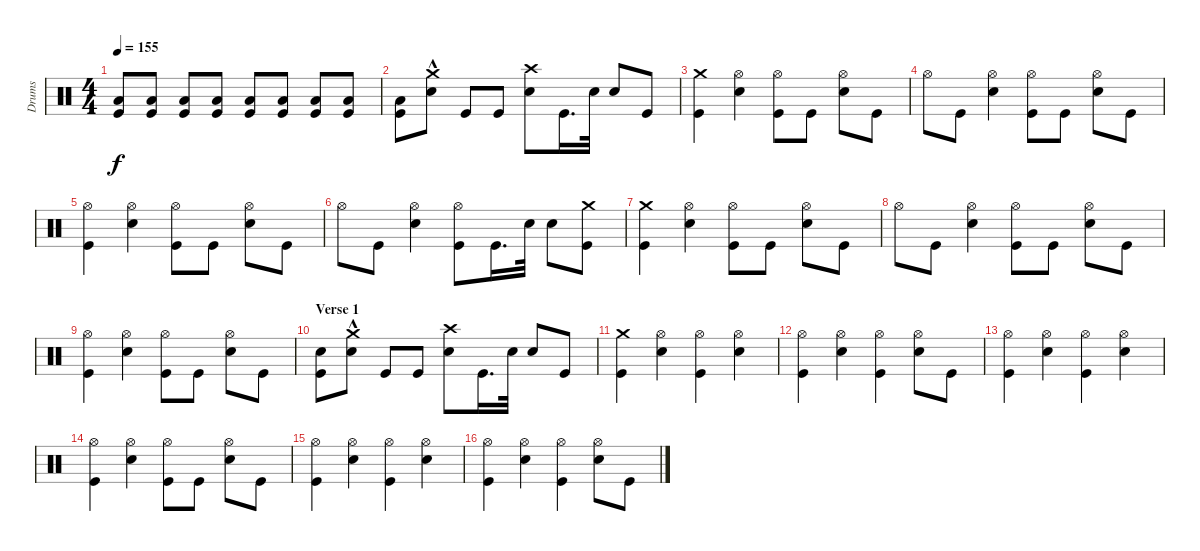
\track ("Drums" "Drums") {instrument percussion}
\staff {score}
\articulation defaults
\ts (4 4)
\tempo 155
\clef neutral
\ks c
("Kick (hit)" "Low Floor Tom (hit)").8{dy f} ("Low Floor Tom (hit)" "Kick (hit)").8 ("Low Floor Tom (hit)" "Kick (hit)").8 ("Low Floor Tom (hit)" "Kick (hit)").8 ("Low Floor Tom (hit)" "Kick (hit)").8 ("Low Floor Tom (hit)" "Kick (hit)").8 ("Low Floor Tom (hit)" "Kick (hit)").8 ("Low Floor Tom (hit)" "Kick (hit)").8 |
("Low Floor Tom (hit)" "Kick (hit)").8 ("Crash medium (hit)"{hac} "Electric Snare (hit)").8 "Kick (hit)".8 "Kick (hit)".8 ("Electric Snare (hit)" "Crash high (hit)").8 "Kick (hit)".16{d} "Electric Snare (hit)".32 "Electric Snare (hit)".8 "Kick (hit)".8 |
("Kick (hit)" "Crash medium (hit)").4 ("Electric Snare (hit)" "Hi-Hat (open)").4 ("Kick (hit)" "Hi-Hat (open)").8 "Kick (hit)".8 ("Electric Snare (hit)" "Hi-Hat (open)").8 "Kick (hit)".8 |
"Hi-Hat (open)".8 "Kick (hit)".8 ("Electric Snare (hit)" "Hi-Hat (open)").4 ("Kick (hit)" "Hi-Hat (open)").8 "Kick (hit)".8 ("Electric Snare (hit)" "Hi-Hat (open)").8 "Kick (hit)".8 |
("Hi-Hat (open)" "Kick (hit)").4 ("Hi-Hat (open)" "Electric Snare (hit)").4 ("Hi-Hat (open)" "Kick (hit)").8 "Kick (hit)".8 ("Hi-Hat (open)" "Electric Snare (hit)").8 "Kick (hit)".8 |
"Hi-Hat (open)".8 "Kick (hit)".8 ("Electric Snare (hit)" "Hi-Hat (open)").4 ("Kick (hit)" "Hi-Hat (open)").8 "Kick (hit)".16{d} "Electric Snare (hit)".32 "Electric Snare (hit)".8 ("Kick (hit)" "Crash medium (hit)").8 |
("Kick (hit)" "Crash medium (hit)").4 ("Electric Snare (hit)" "Hi-Hat (open)").4 ("Kick (hit)" "Hi-Hat (open)").8 "Kick (hit)".8 ("Electric Snare (hit)" "Hi-Hat (open)").8 "Kick (hit)".8 |
"Hi-Hat (open)".8 "Kick (hit)".8 ("Electric Snare (hit)" "Hi-Hat (open)").4 ("Kick (hit)" "Hi-Hat (open)").8 "Kick (hit)".8 ("Electric Snare (hit)" "Hi-Hat (open)").8 "Kick (hit)".8 |
("Hi-Hat (open)" "Kick (hit)").4 ("Hi-Hat (open)" "Electric Snare (hit)").4 ("Hi-Hat (open)" "Kick (hit)").8 "Kick (hit)".8 ("Hi-Hat (open)" "Electric Snare (hit)").8 "Kick (hit)".8 |
\section ("" "Verse 1")
("Electric Snare (hit)" "Kick (hit)").8 ("Crash medium (hit)"{hac} "Electric Snare (hit)").8 "Kick (hit)".8 "Kick (hit)".8 ("Electric Snare (hit)" "Crash high (hit)").8 "Kick (hit)".16{d} "Electric Snare (hit)".32 "Electric Snare (hit)".8 "Kick (hit)".8 |
("Kick (hit)" "Crash medium (hit)").4 ("Hi-Hat (open)" "Electric Snare (hit)").4 ("Hi-Hat (open)" "Kick (hit)").4 ("Hi-Hat (open)" "Electric Snare (hit)").4 |
("Kick (hit)" "Hi-Hat (open)").4 ("Electric Snare (hit)" "Hi-Hat (open)").4 ("Kick (hit)" "Hi-Hat (open)").4 ("Electric Snare (hit)" "Hi-Hat (open)").8 "Kick (hit)".8 |
("Kick (hit)" "Hi-Hat (open)").4 ("Electric Snare (hit)" "Hi-Hat (open)").4 ("Kick (hit)" "Hi-Hat (open)").4 ("Electric Snare (hit)" "Hi-Hat (open)").4 |
("Kick (hit)" "Hi-Hat (open)").4 ("Electric Snare (hit)" "Hi-Hat (open)").4 ("Kick (hit)" "Hi-Hat (open)").8 "Kick (hit)".8 ("Electric Snare (hit)" "Hi-Hat (open)").8 "Kick (hit)".8 |
("Kick (hit)" "Hi-Hat (open)").4 ("Hi-Hat (open)" "Electric Snare (hit)").4 ("Hi-Hat (open)" "Kick (hit)").4 ("Hi-Hat (open)" "Electric Snare (hit)").4 |
("Kick (hit)" "Hi-Hat (open)").4 ("Electric Snare (hit)" "Hi-Hat (open)").4 ("Kick (hit)" "Hi-Hat (open)").4 ("Electric Snare (hit)" "Hi-Hat (open)").8 "Kick (hit)".8
